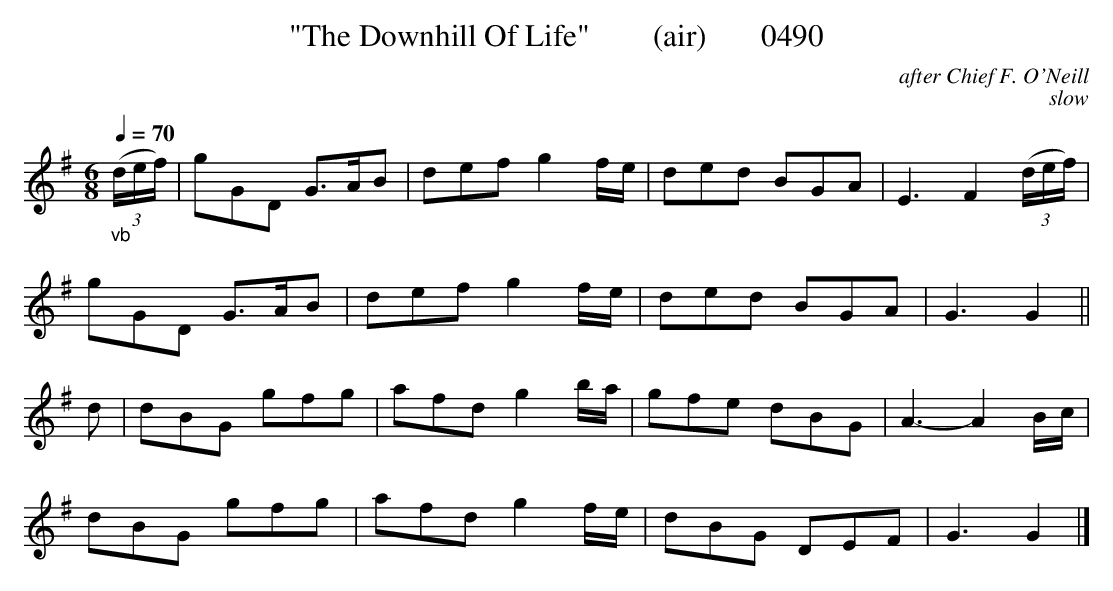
X:1
T:"The Downhill Of Life"        (air)       0490
C:after Chief F. O'Neill
C:slow
Q:1/4=70
M:6/8
L:1/8
K:G
"_vb"(3(d/2e/2f/2)|gGD G3/2A/2B|def g2f/2e/2|ded BGA|E3F2 (3(d/2e/2f/2)|
gGD G3/2A/2B|def g2f/2e/2|ded BGA|G3G2||
d|dBG gfg|afd g2b/2a/2|gfe dBG|A3-A2B/2c/2|
dBG gfg|afd g2f/2e/2|dBG DEF|G3G2|]
